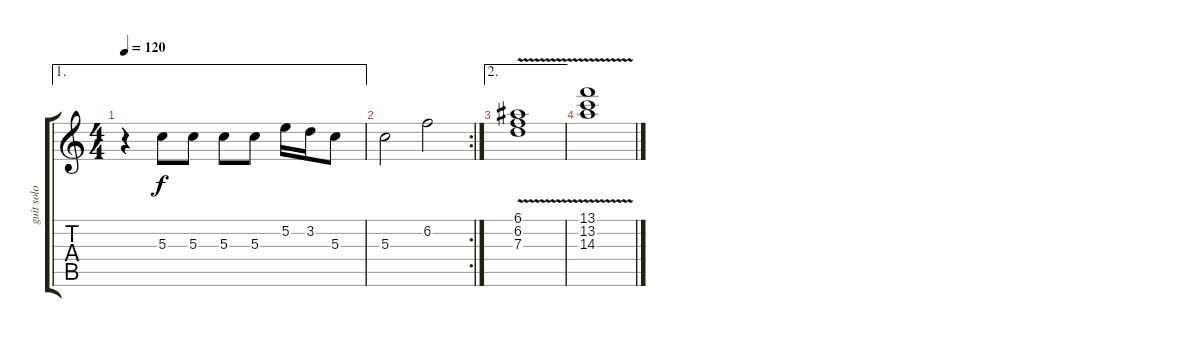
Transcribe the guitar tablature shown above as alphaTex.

\track ("guit solo" "guit solo") {instrument electricguitarjazz}
\staff {score tabs}
\tuning (E4 B3 G3 D3 A2 E2) {hide}
\ae 1
\ts (4 4)
\tempo 120
\clef g2
\ks c
r.4{dy f} 5.3.8 5.3.8 5.3.8 5.3.8 5.2.16 3.2.16 5.3.8 |
\rc 2
5.3.2 6.2.2 |
\ae 2
(6.1 6.2{v} 7.3).1 |
(13.1 13.2 14.3{v}).1
